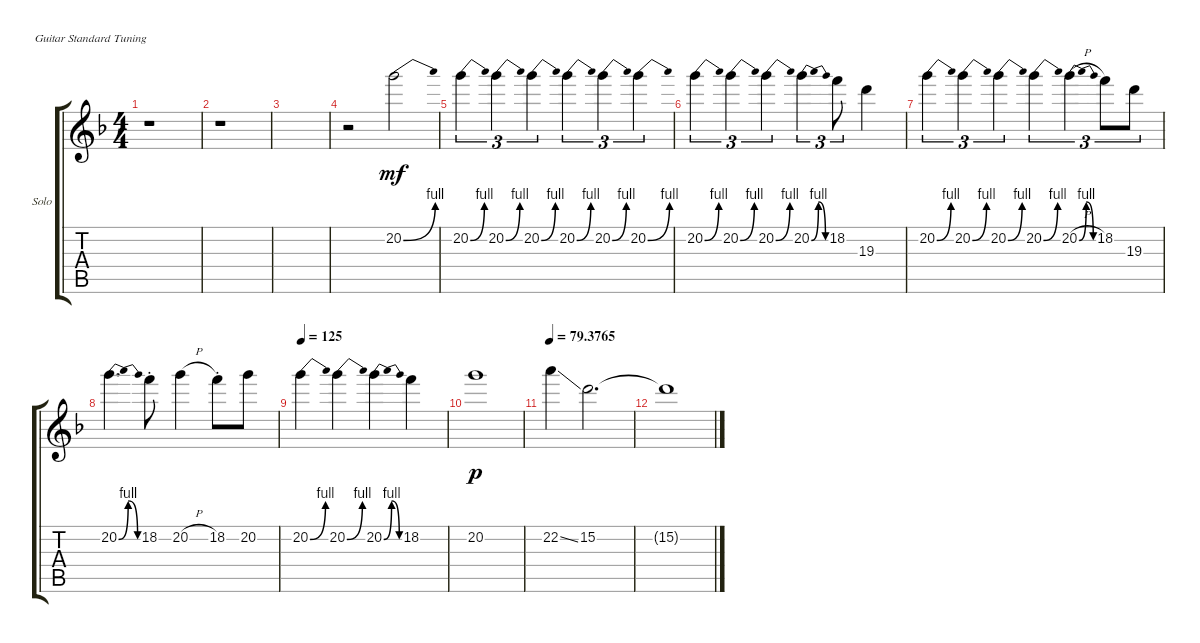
\bracketExtendMode groupsimilarinstruments
\firstSystemTrackNameOrientation horizontal
\otherSystemsTrackNameOrientation horizontal
\track ("Guitar Solo" "Solo") {instrument overdrivenguitar}
\staff {score tabs}
\tuning (E4 B3 G3 D3 A2 E2)
\ts (4 4)
\tempo (125 hide)
\clef g2
\ks dminor
r.1{dy mf} |
r.1 |
|
r.2 20.2{be (bend 0 0 15 4)}.2 |
20.2{be (bend 0 0 11.4 4)}.4{tu (3 2)} 20.2{be (bend 0 0 11.4 4)}.4{tu (3 2)} 20.2{be (bend 0 0 11.4 4)}.4{tu (3 2)} 20.2{be (bend 0 0 11.4 4)}.4{tu (3 2)} 20.2{be (bend 0 0 11.4 4)}.4{tu (3 2)} 20.2{be (bend 0 0 11.4 4)}.4{tu (3 2)} |
20.2{be (bend 0 0 11.4 4)}.4{tu (3 2)} 20.2{be (bend 0 0 11.4 4)}.4{tu (3 2)} 20.2{be (bend 0 0 11.4 4)}.4{tu (3 2)} 20.2{be (bendrelease 0 0 24.599999999999998 4 31.2 4 51.6 0)}.4{tu (3 2)} 18.2.8{tu (3 2)} 19.3.4 |
20.2{be (bend 0 0 11.4 4)}.4{tu (3 2)} 20.2{be (bend 0 0 11.4 4)}.4{tu (3 2)} 20.2{be (bend 0 0 11.4 4)}.4{tu (3 2)} 20.2{be (bend 0 0 11.4 4)}.4{tu (3 2)} 20.2{be (bendrelease 0 0 24 4 30.599999999999998 4 43.199999999999996 0) h}.4{tu (3 2)} 18.2.8{tu (3 2) beam merge} 19.3.8{tu (3 2)} |
20.2{be (bendrelease 0 0 10.2 4 20.4 4 30 0)}.4{d} 18.2{st}.8 20.2{h}.4 18.2{st}.8 20.2.8 |
\tempo (125 0.0125)
20.2{be (bend 0 0 11.4 4)}.4 20.2{be (bend 0 0 11.4 4)}.4 20.2{be (bendrelease 0 0 24.599999999999998 4 35.4 4 52.199999999999996 0)}.4 18.2.4 |
20.2.1{dy p} |
\tempo
79.3765 22.2{ss}.4 15.2.2{d} |
15.2{t}.1
